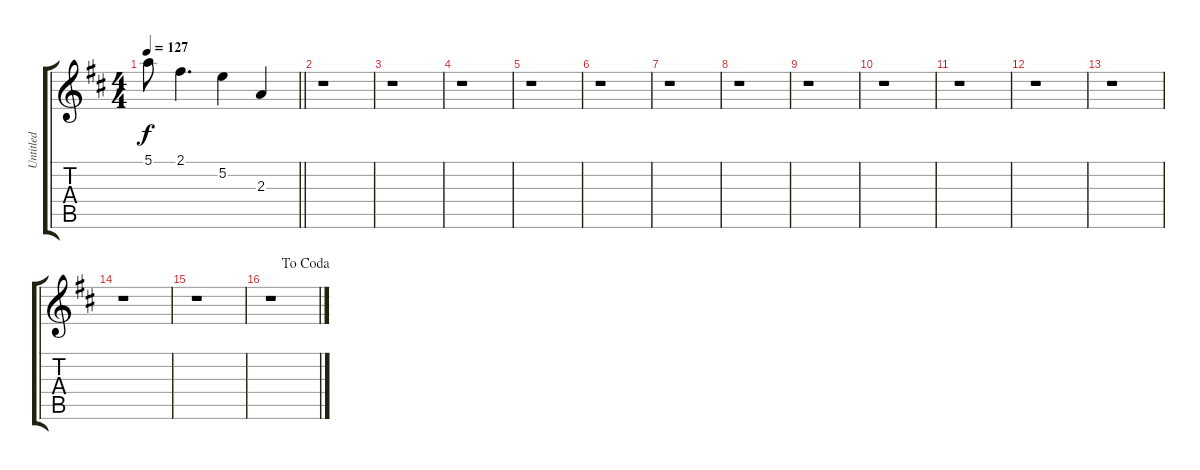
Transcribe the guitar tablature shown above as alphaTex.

\track ("Untitled" "Untitled") {instrument acousticguitarsteel}
\staff {score tabs}
\tuning (E4 B3 G3 D3 A2 E2) {hide}
\ts (4 4)
\tempo 127
\clef g2
\barLineRight lightlight
\ks d
5.1{t}.8{dy f} 2.1.4{d} 5.2.4 2.3.4 |
r.1 |
r.1 |
r.1 |
r.1 |
r.1 |
r.1 |
r.1 |
r.1 |
r.1 |
r.1 |
r.1 |
r.1 |
r.1 |
r.1 |
\jump dacoda
r.1
